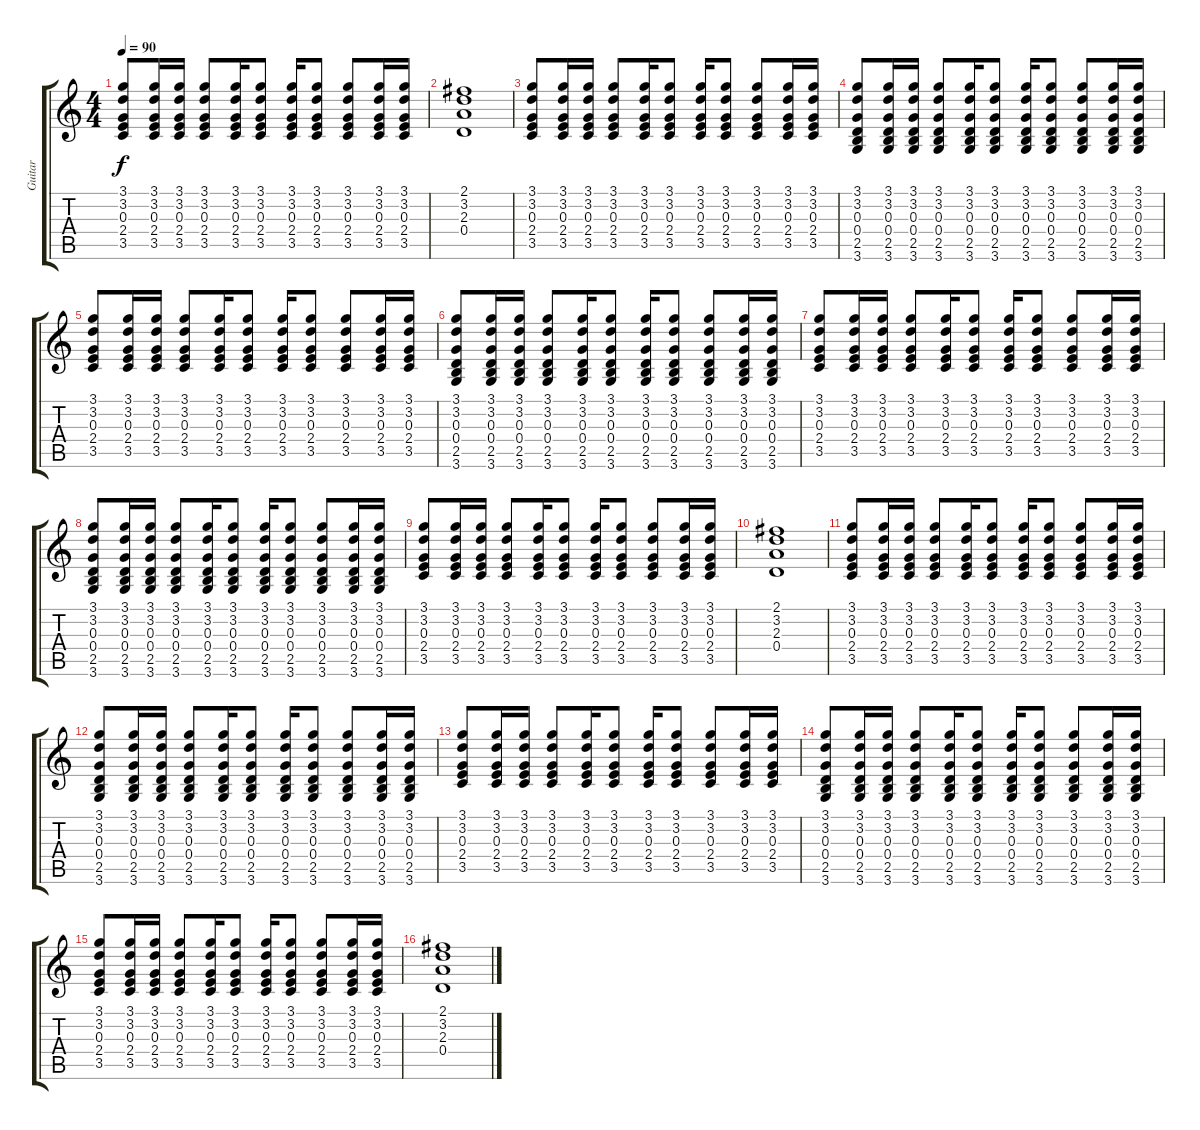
\track ("Guitar" "Guitar") {instrument electricguitarclean}
\staff {score tabs}
\tuning (E4 B3 G3 D3 A2 E2) {hide}
\ts (4 4)
\tempo 90
\clef g2
\ks c
(3.1 3.2 0.3 2.4 3.5).8{dy f} (3.1 3.2 0.3 2.4 3.5).16 (3.1 3.2 0.3 2.4 3.5).16 (3.1 3.2 0.3 2.4 3.5).8 (3.1 3.2 0.3 2.4 3.5).16 (3.1 3.2 0.3 2.4 3.5).8 (3.1 3.2 0.3 2.4 3.5).16 (3.1 3.2 0.3 2.4 3.5).8 (3.1 3.2 0.3 2.4 3.5).8 (3.1 3.2 0.3 2.4 3.5).16 (3.1 3.2 0.3 2.4 3.5).16 |
(2.1 3.2 2.3 0.4).1 |
(3.1 3.2 0.3 2.4 3.5).8 (3.1 3.2 0.3 2.4 3.5).16 (3.1 3.2 0.3 2.4 3.5).16 (3.1 3.2 0.3 2.4 3.5).8 (3.1 3.2 0.3 2.4 3.5).16 (3.1 3.2 0.3 2.4 3.5).8 (3.1 3.2 0.3 2.4 3.5).16 (3.1 3.2 0.3 2.4 3.5).8 (3.1 3.2 0.3 2.4 3.5).8 (3.1 3.2 0.3 2.4 3.5).16 (3.1 3.2 0.3 2.4 3.5).16 |
(3.1 3.2 0.3 0.4 2.5 3.6).8 (3.1 3.2 0.3 0.4 2.5 3.6).16 (3.1 3.2 0.3 0.4 2.5 3.6).16 (3.1 3.2 0.3 0.4 2.5 3.6).8 (3.1 3.2 0.3 0.4 2.5 3.6).16 (3.1 3.2 0.3 0.4 2.5 3.6).8 (3.1 3.2 0.3 0.4 2.5 3.6).16 (3.1 3.2 0.3 0.4 2.5 3.6).8 (3.1 3.2 0.3 0.4 2.5 3.6).8 (3.1 3.2 0.3 0.4 2.5 3.6).16 (3.1 3.2 0.3 0.4 2.5 3.6).16 |
(3.1 3.2 0.3 2.4 3.5).8 (3.1 3.2 0.3 2.4 3.5).16 (3.1 3.2 0.3 2.4 3.5).16 (3.1 3.2 0.3 2.4 3.5).8 (3.1 3.2 0.3 2.4 3.5).16 (3.1 3.2 0.3 2.4 3.5).8 (3.1 3.2 0.3 2.4 3.5).16 (3.1 3.2 0.3 2.4 3.5).8 (3.1 3.2 0.3 2.4 3.5).8 (3.1 3.2 0.3 2.4 3.5).16 (3.1 3.2 0.3 2.4 3.5).16 |
(3.1 3.2 0.3 0.4 2.5 3.6).8 (3.1 3.2 0.3 0.4 2.5 3.6).16 (3.1 3.2 0.3 0.4 2.5 3.6).16 (3.1 3.2 0.3 0.4 2.5 3.6).8 (3.1 3.2 0.3 0.4 2.5 3.6).16 (3.1 3.2 0.3 0.4 2.5 3.6).8 (3.1 3.2 0.3 0.4 2.5 3.6).16 (3.1 3.2 0.3 0.4 2.5 3.6).8 (3.1 3.2 0.3 0.4 2.5 3.6).8 (3.1 3.2 0.3 0.4 2.5 3.6).16 (3.1 3.2 0.3 0.4 2.5 3.6).16 |
(3.1 3.2 0.3 2.4 3.5).8 (3.1 3.2 0.3 2.4 3.5).16 (3.1 3.2 0.3 2.4 3.5).16 (3.1 3.2 0.3 2.4 3.5).8 (3.1 3.2 0.3 2.4 3.5).16 (3.1 3.2 0.3 2.4 3.5).8 (3.1 3.2 0.3 2.4 3.5).16 (3.1 3.2 0.3 2.4 3.5).8 (3.1 3.2 0.3 2.4 3.5).8 (3.1 3.2 0.3 2.4 3.5).16 (3.1 3.2 0.3 2.4 3.5).16 |
(3.1 3.2 0.3 0.4 2.5 3.6).8 (3.1 3.2 0.3 0.4 2.5 3.6).16 (3.1 3.2 0.3 0.4 2.5 3.6).16 (3.1 3.2 0.3 0.4 2.5 3.6).8 (3.1 3.2 0.3 0.4 2.5 3.6).16 (3.1 3.2 0.3 0.4 2.5 3.6).8 (3.1 3.2 0.3 0.4 2.5 3.6).16 (3.1 3.2 0.3 0.4 2.5 3.6).8 (3.1 3.2 0.3 0.4 2.5 3.6).8 (3.1 3.2 0.3 0.4 2.5 3.6).16 (3.1 3.2 0.3 0.4 2.5 3.6).16 |
(3.1 3.2 0.3 2.4 3.5).8 (3.1 3.2 0.3 2.4 3.5).16 (3.1 3.2 0.3 2.4 3.5).16 (3.1 3.2 0.3 2.4 3.5).8 (3.1 3.2 0.3 2.4 3.5).16 (3.1 3.2 0.3 2.4 3.5).8 (3.1 3.2 0.3 2.4 3.5).16 (3.1 3.2 0.3 2.4 3.5).8 (3.1 3.2 0.3 2.4 3.5).8 (3.1 3.2 0.3 2.4 3.5).16 (3.1 3.2 0.3 2.4 3.5).16 |
(2.1 3.2 2.3 0.4).1 |
(3.1 3.2 0.3 2.4 3.5).8 (3.1 3.2 0.3 2.4 3.5).16 (3.1 3.2 0.3 2.4 3.5).16 (3.1 3.2 0.3 2.4 3.5).8 (3.1 3.2 0.3 2.4 3.5).16 (3.1 3.2 0.3 2.4 3.5).8 (3.1 3.2 0.3 2.4 3.5).16 (3.1 3.2 0.3 2.4 3.5).8 (3.1 3.2 0.3 2.4 3.5).8 (3.1 3.2 0.3 2.4 3.5).16 (3.1 3.2 0.3 2.4 3.5).16 |
(3.1 3.2 0.3 0.4 2.5 3.6).8 (3.1 3.2 0.3 0.4 2.5 3.6).16 (3.1 3.2 0.3 0.4 2.5 3.6).16 (3.1 3.2 0.3 0.4 2.5 3.6).8 (3.1 3.2 0.3 0.4 2.5 3.6).16 (3.1 3.2 0.3 0.4 2.5 3.6).8 (3.1 3.2 0.3 0.4 2.5 3.6).16 (3.1 3.2 0.3 0.4 2.5 3.6).8 (3.1 3.2 0.3 0.4 2.5 3.6).8 (3.1 3.2 0.3 0.4 2.5 3.6).16 (3.1 3.2 0.3 0.4 2.5 3.6).16 |
(3.1 3.2 0.3 2.4 3.5).8 (3.1 3.2 0.3 2.4 3.5).16 (3.1 3.2 0.3 2.4 3.5).16 (3.1 3.2 0.3 2.4 3.5).8 (3.1 3.2 0.3 2.4 3.5).16 (3.1 3.2 0.3 2.4 3.5).8 (3.1 3.2 0.3 2.4 3.5).16 (3.1 3.2 0.3 2.4 3.5).8 (3.1 3.2 0.3 2.4 3.5).8 (3.1 3.2 0.3 2.4 3.5).16 (3.1 3.2 0.3 2.4 3.5).16 |
(3.1 3.2 0.3 0.4 2.5 3.6).8 (3.1 3.2 0.3 0.4 2.5 3.6).16 (3.1 3.2 0.3 0.4 2.5 3.6).16 (3.1 3.2 0.3 0.4 2.5 3.6).8 (3.1 3.2 0.3 0.4 2.5 3.6).16 (3.1 3.2 0.3 0.4 2.5 3.6).8 (3.1 3.2 0.3 0.4 2.5 3.6).16 (3.1 3.2 0.3 0.4 2.5 3.6).8 (3.1 3.2 0.3 0.4 2.5 3.6).8 (3.1 3.2 0.3 0.4 2.5 3.6).16 (3.1 3.2 0.3 0.4 2.5 3.6).16 |
(3.1 3.2 0.3 2.4 3.5).8 (3.1 3.2 0.3 2.4 3.5).16 (3.1 3.2 0.3 2.4 3.5).16 (3.1 3.2 0.3 2.4 3.5).8 (3.1 3.2 0.3 2.4 3.5).16 (3.1 3.2 0.3 2.4 3.5).8 (3.1 3.2 0.3 2.4 3.5).16 (3.1 3.2 0.3 2.4 3.5).8 (3.1 3.2 0.3 2.4 3.5).8 (3.1 3.2 0.3 2.4 3.5).16 (3.1 3.2 0.3 2.4 3.5).16 |
(2.1 3.2 2.3 0.4).1
